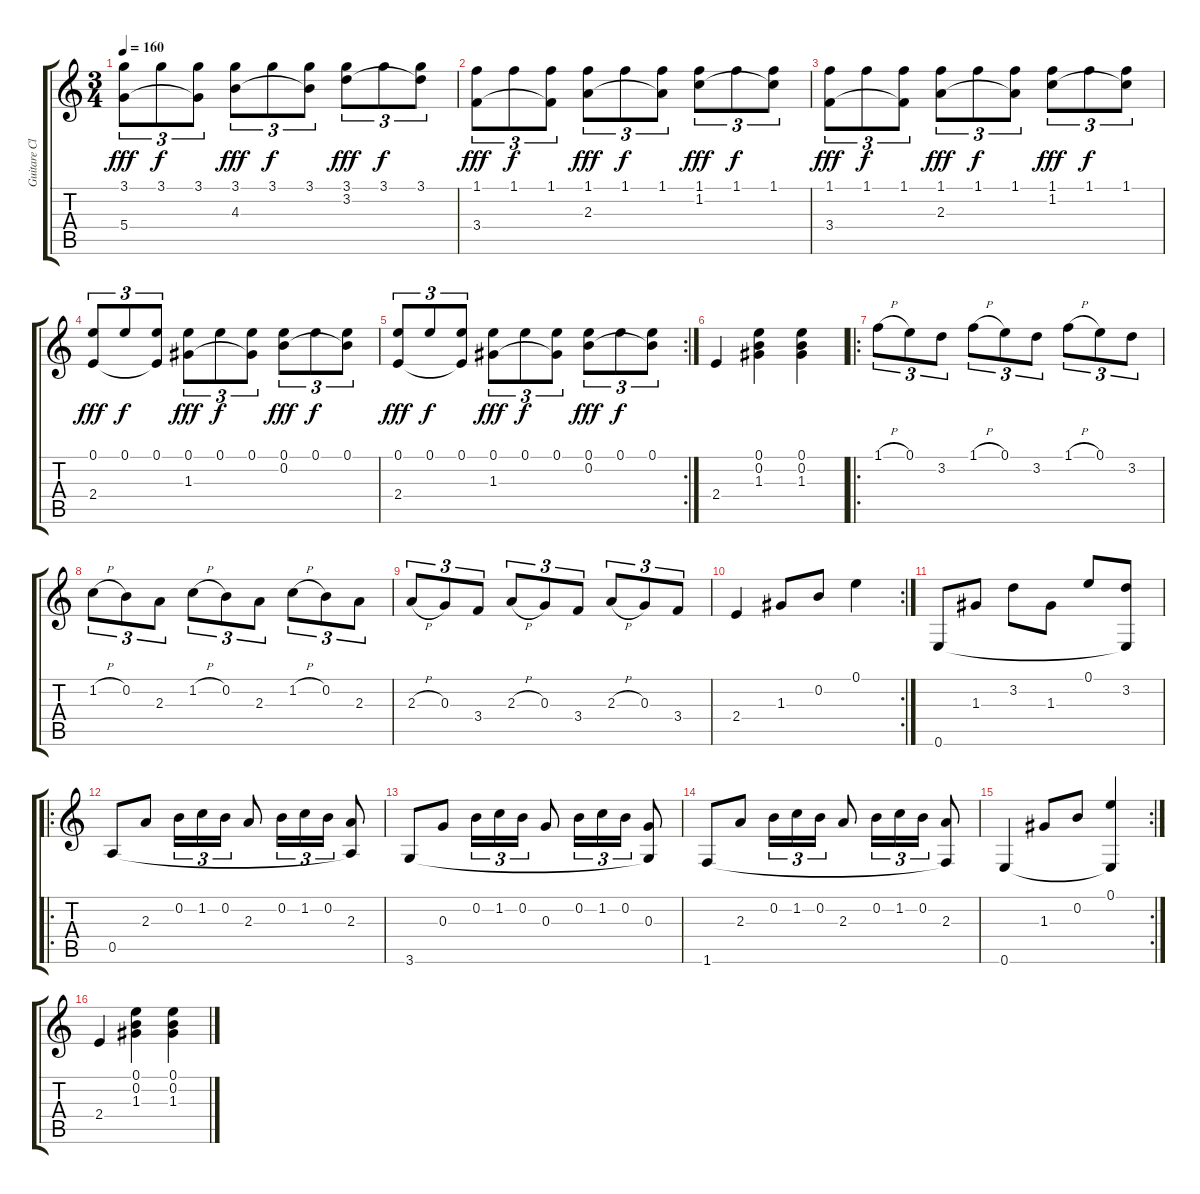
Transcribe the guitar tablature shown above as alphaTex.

\track ("Guitare Classique" "Guitare Cl") {instrument acousticguitarnylon}
\staff {score tabs}
\tuning (E4 B3 G3 D3 A2 E2) {hide}
\ts (3 4)
\tempo 160
\clef g2
\ks c
(3.1 5.4).8{tu (3 2) dy fff} 3.1.8{tu (3 2) dy f} (3.1 5.4{t}).8{tu (3 2)} (3.1 4.3).8{tu (3 2) dy fff} 3.1.8{tu (3 2) dy f} (3.1 4.3{t}).8{tu (3 2)} (3.1 3.2).8{tu (3 2) dy fff} 3.1.8{tu (3 2) dy f} (3.1 3.2{t}).8{tu (3 2)} |
(1.1 3.4).8{tu (3 2) dy fff} 1.1.8{tu (3 2) dy f} (1.1 3.4{t}).8{tu (3 2)} (1.1 2.3).8{tu (3 2) dy fff} 1.1.8{tu (3 2) dy f} (1.1 2.3{t}).8{tu (3 2)} (1.1 1.2).8{tu (3 2) dy fff} 1.1.8{tu (3 2) dy f} (1.1 1.2{t}).8{tu (3 2)} |
(1.1 3.4).8{tu (3 2) dy fff} 1.1.8{tu (3 2) dy f} (1.1 3.4{t}).8{tu (3 2)} (1.1 2.3).8{tu (3 2) dy fff} 1.1.8{tu (3 2) dy f} (1.1 2.3{t}).8{tu (3 2)} (1.1 1.2).8{tu (3 2) dy fff} 1.1.8{tu (3 2) dy f} (1.1 1.2{t}).8{tu (3 2)} |
(0.1 2.4).8{tu (3 2) dy fff} 0.1.8{tu (3 2) dy f} (0.1 2.4{t}).8{tu (3 2)} (0.1 1.3).8{tu (3 2) dy fff} 0.1.8{tu (3 2) dy f} (0.1 1.3{t}).8{tu (3 2)} (0.1 0.2).8{tu (3 2) dy fff} 0.1.8{tu (3 2) dy f} (0.1 0.2{t}).8{tu (3 2)} |
\rc 2
(0.1 2.4).8{tu (3 2) dy fff} 0.1.8{tu (3 2) dy f} (0.1 2.4{t}).8{tu (3 2)} (0.1 1.3).8{tu (3 2) dy fff} 0.1.8{tu (3 2) dy f} (0.1 1.3{t}).8{tu (3 2)} (0.1 0.2).8{tu (3 2) dy fff} 0.1.8{tu (3 2) dy f} (0.1 0.2{t}).8{tu (3 2)} |
2.4.4 (0.1 0.2 1.3).4 (0.1 0.2 1.3).4 |
\ro
1.1{h}.8{tu (3 2)} 0.1.8{tu (3 2)} 3.2.8{tu (3 2)} 1.1{h}.8{tu (3 2)} 0.1.8{tu (3 2)} 3.2.8{tu (3 2)} 1.1{h}.8{tu (3 2)} 0.1.8{tu (3 2)} 3.2.8{tu (3 2)} |
1.2{h}.8{tu (3 2)} 0.2.8{tu (3 2)} 2.3.8{tu (3 2)} 1.2{h}.8{tu (3 2)} 0.2.8{tu (3 2)} 2.3.8{tu (3 2)} 1.2{h}.8{tu (3 2)} 0.2.8{tu (3 2)} 2.3.8{tu (3 2)} |
2.3{h}.8{tu (3 2)} 0.3.8{tu (3 2)} 3.4.8{tu (3 2)} 2.3{h}.8{tu (3 2)} 0.3.8{tu (3 2)} 3.4.8{tu (3 2)} 2.3{h}.8{tu (3 2)} 0.3.8{tu (3 2)} 3.4.8{tu (3 2)} |
\rc 2
2.4.4 1.3.8 0.2.8 0.1.4 |
0.6.8 1.3.8 3.2.8 1.3.8 0.1.8 (3.2 0.6{t}).8 |
\ro
0.5.8 2.3.8 0.2.16{tu (3 2)} 1.2.16{tu (3 2)} 0.2.16{tu (3 2)} 2.3.8 0.2.16{tu (3 2)} 1.2.16{tu (3 2)} 0.2.16{tu (3 2)} (2.3 0.5{t}).8 |
3.6.8 0.3.8 0.2.16{tu (3 2)} 1.2.16{tu (3 2)} 0.2.16{tu (3 2)} 0.3.8 0.2.16{tu (3 2)} 1.2.16{tu (3 2)} 0.2.16{tu (3 2)} (0.3 3.6{t}).8 |
1.6.8 2.3.8 0.2.16{tu (3 2)} 1.2.16{tu (3 2)} 0.2.16{tu (3 2)} 2.3.8 0.2.16{tu (3 2)} 1.2.16{tu (3 2)} 0.2.16{tu (3 2)} (2.3 1.6{t}).8 |
\rc 2
0.6.4 1.3.8 0.2.8 (0.1 0.6{t}).4 |
2.4.4 (0.1 0.2 1.3).4 (0.1 0.2 1.3).4
